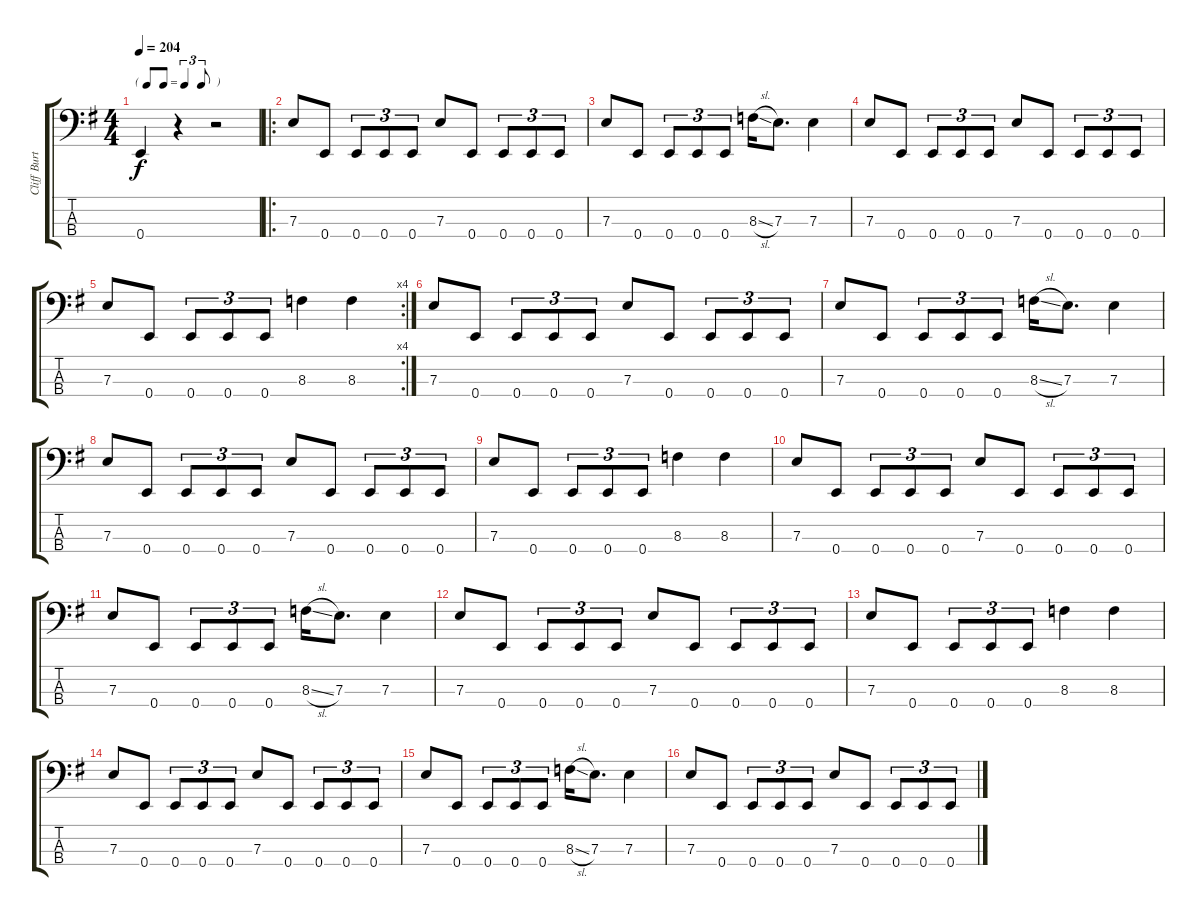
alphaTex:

\track ("Cliff Burton" "Cliff Burt") {instrument electricbassfinger}
\staff {score tabs}
\tuning (G2 D2 A1 E1) {hide}
\ts (4 4)
\tf triplet8th
\tempo 204
\clef f4
\ks eminor
0.4.4{dy f} r.4 r.2 |
\ro
7.3.8 0.4.8 0.4.8{tu (3 2)} 0.4.8{tu (3 2)} 0.4.8{tu (3 2)} 7.3.8 0.4.8 0.4.8{tu (3 2)} 0.4.8{tu (3 2)} 0.4.8{tu (3 2)} |
7.3.8 0.4.8 0.4.8{tu (3 2)} 0.4.8{tu (3 2)} 0.4.8{tu (3 2)} 8.3{sl}.16 7.3.8{d} 7.3.4 |
7.3.8 0.4.8 0.4.8{tu (3 2)} 0.4.8{tu (3 2)} 0.4.8{tu (3 2)} 7.3.8 0.4.8 0.4.8{tu (3 2)} 0.4.8{tu (3 2)} 0.4.8{tu (3 2)} |
\rc 4
7.3.8 0.4.8 0.4.8{tu (3 2)} 0.4.8{tu (3 2)} 0.4.8{tu (3 2)} 8.3.4 8.3.4 |
7.3.8 0.4.8 0.4.8{tu (3 2)} 0.4.8{tu (3 2)} 0.4.8{tu (3 2)} 7.3.8 0.4.8 0.4.8{tu (3 2)} 0.4.8{tu (3 2)} 0.4.8{tu (3 2)} |
7.3.8 0.4.8 0.4.8{tu (3 2)} 0.4.8{tu (3 2)} 0.4.8{tu (3 2)} 8.3{sl}.16 7.3.8{d} 7.3.4 |
7.3.8 0.4.8 0.4.8{tu (3 2)} 0.4.8{tu (3 2)} 0.4.8{tu (3 2)} 7.3.8 0.4.8 0.4.8{tu (3 2)} 0.4.8{tu (3 2)} 0.4.8{tu (3 2)} |
7.3.8 0.4.8 0.4.8{tu (3 2)} 0.4.8{tu (3 2)} 0.4.8{tu (3 2)} 8.3.4 8.3.4 |
7.3.8 0.4.8 0.4.8{tu (3 2)} 0.4.8{tu (3 2)} 0.4.8{tu (3 2)} 7.3.8 0.4.8 0.4.8{tu (3 2)} 0.4.8{tu (3 2)} 0.4.8{tu (3 2)} |
7.3.8 0.4.8 0.4.8{tu (3 2)} 0.4.8{tu (3 2)} 0.4.8{tu (3 2)} 8.3{sl}.16 7.3.8{d} 7.3.4 |
7.3.8 0.4.8 0.4.8{tu (3 2)} 0.4.8{tu (3 2)} 0.4.8{tu (3 2)} 7.3.8 0.4.8 0.4.8{tu (3 2)} 0.4.8{tu (3 2)} 0.4.8{tu (3 2)} |
7.3.8 0.4.8 0.4.8{tu (3 2)} 0.4.8{tu (3 2)} 0.4.8{tu (3 2)} 8.3.4 8.3.4 |
7.3.8 0.4.8 0.4.8{tu (3 2)} 0.4.8{tu (3 2)} 0.4.8{tu (3 2)} 7.3.8 0.4.8 0.4.8{tu (3 2)} 0.4.8{tu (3 2)} 0.4.8{tu (3 2)} |
7.3.8 0.4.8 0.4.8{tu (3 2)} 0.4.8{tu (3 2)} 0.4.8{tu (3 2)} 8.3{sl}.16 7.3.8{d} 7.3.4 |
7.3.8 0.4.8 0.4.8{tu (3 2)} 0.4.8{tu (3 2)} 0.4.8{tu (3 2)} 7.3.8 0.4.8 0.4.8{tu (3 2)} 0.4.8{tu (3 2)} 0.4.8{tu (3 2)}
